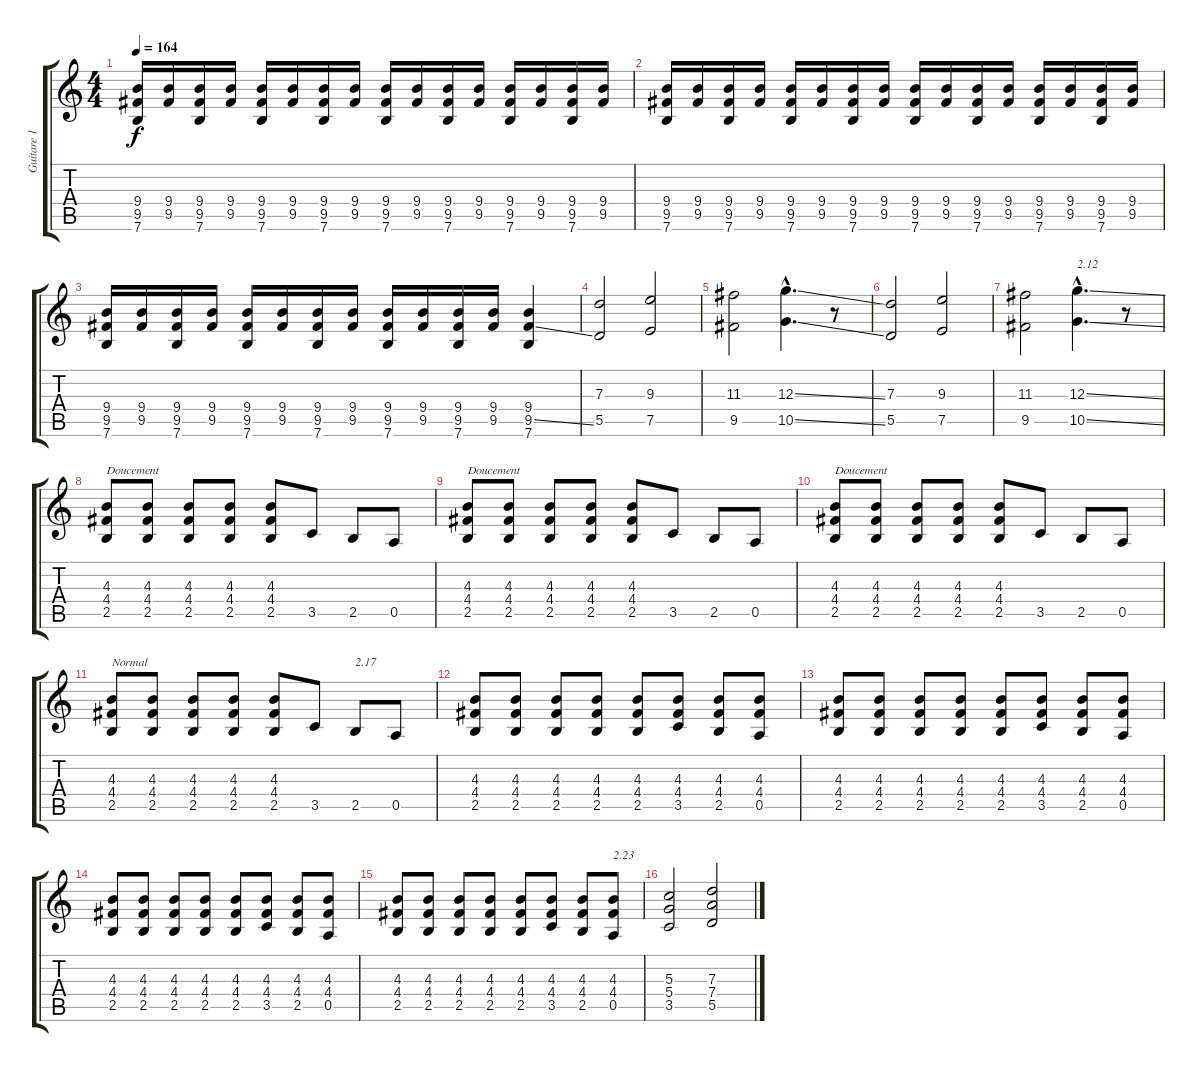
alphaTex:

\track ("Guitare 1" "Guitare 1") {instrument distortionguitar}
\staff {score tabs}
\tuning (E4 B3 G3 D3 A2 E2) {hide}
\ts (4 4)
\tempo 164
\clef g2
\ks c
(9.4 9.5 7.6).16{dy f} (9.4 9.5).16 (9.4 9.5 7.6).16 (9.4 9.5).16 (9.4 9.5 7.6).16 (9.4 9.5).16 (9.4 9.5 7.6).16 (9.4 9.5).16 (9.4 9.5 7.6).16 (9.4 9.5).16 (9.4 9.5 7.6).16 (9.4 9.5).16 (9.4 9.5 7.6).16 (9.4 9.5).16 (9.4 9.5 7.6).16 (9.4 9.5).16 |
(9.4 9.5 7.6).16 (9.4 9.5).16 (9.4 9.5 7.6).16 (9.4 9.5).16 (9.4 9.5 7.6).16 (9.4 9.5).16 (9.4 9.5 7.6).16 (9.4 9.5).16 (9.4 9.5 7.6).16 (9.4 9.5).16 (9.4 9.5 7.6).16 (9.4 9.5).16 (9.4 9.5 7.6).16 (9.4 9.5).16 (9.4 9.5 7.6).16 (9.4 9.5).16 |
(9.4 9.5 7.6).16 (9.4 9.5).16 (9.4 9.5 7.6).16 (9.4 9.5).16 (9.4 9.5 7.6).16 (9.4 9.5).16 (9.4 9.5 7.6).16 (9.4 9.5).16 (9.4 9.5 7.6).16 (9.4 9.5).16 (9.4 9.5 7.6).16 (9.4 9.5).16 (9.4 9.5{ss} 7.6).4 |
(7.3 5.5).2 (9.3 7.5).2 |
(11.3 9.5).2 (12.3{ss hac} 10.5{ss hac}).4{d} r.8 |
(7.3 5.5).2 (9.3 7.5).2 |
(11.3 9.5).2 (12.3{ss hac} 10.5{ss hac}).4{d txt "2.12"} r.8 |
(4.3 4.4 2.5).8{txt "Doucement" volume 6 instrument overdrivenguitar} (4.3 4.4 2.5).8 (4.3 4.4 2.5).8 (4.3 4.4 2.5).8 (4.3 4.4 2.5).8 3.5.8 2.5.8 0.5.8 |
(4.3 4.4 2.5).8{txt "Doucement"} (4.3 4.4 2.5).8 (4.3 4.4 2.5).8 (4.3 4.4 2.5).8 (4.3 4.4 2.5).8 3.5.8 2.5.8 0.5.8 |
(4.3 4.4 2.5).8{txt "Doucement"} (4.3 4.4 2.5).8 (4.3 4.4 2.5).8 (4.3 4.4 2.5).8 (4.3 4.4 2.5).8 3.5.8 2.5.8 0.5.8 |
(4.3 4.4 2.5).8{txt "Normal" volume 10 instrument distortionguitar} (4.3 4.4 2.5).8 (4.3 4.4 2.5).8 (4.3 4.4 2.5).8 (4.3 4.4 2.5).8 3.5.8 2.5.8{txt "2.17"} 0.5.8 |
(4.3 4.4 2.5).8 (4.3 4.4 2.5).8 (4.3 4.4 2.5).8 (4.3 4.4 2.5).8 (4.3 4.4 2.5).8 (4.3 4.4 3.5).8 (4.3 4.4 2.5).8 (4.3 4.4 0.5).8 |
(4.3 4.4 2.5).8 (4.3 4.4 2.5).8 (4.3 4.4 2.5).8 (4.3 4.4 2.5).8 (4.3 4.4 2.5).8 (4.3 4.4 3.5).8 (4.3 4.4 2.5).8 (4.3 4.4 0.5).8 |
(4.3 4.4 2.5).8 (4.3 4.4 2.5).8 (4.3 4.4 2.5).8 (4.3 4.4 2.5).8 (4.3 4.4 2.5).8 (4.3 4.4 3.5).8 (4.3 4.4 2.5).8 (4.3 4.4 0.5).8 |
(4.3 4.4 2.5).8 (4.3 4.4 2.5).8 (4.3 4.4 2.5).8 (4.3 4.4 2.5).8 (4.3 4.4 2.5).8 (4.3 4.4 3.5).8 (4.3 4.4 2.5).8 (4.3 4.4 0.5).8{txt "2.23"} |
(5.3 5.4 3.5).2 (7.3 7.4 5.5).2
